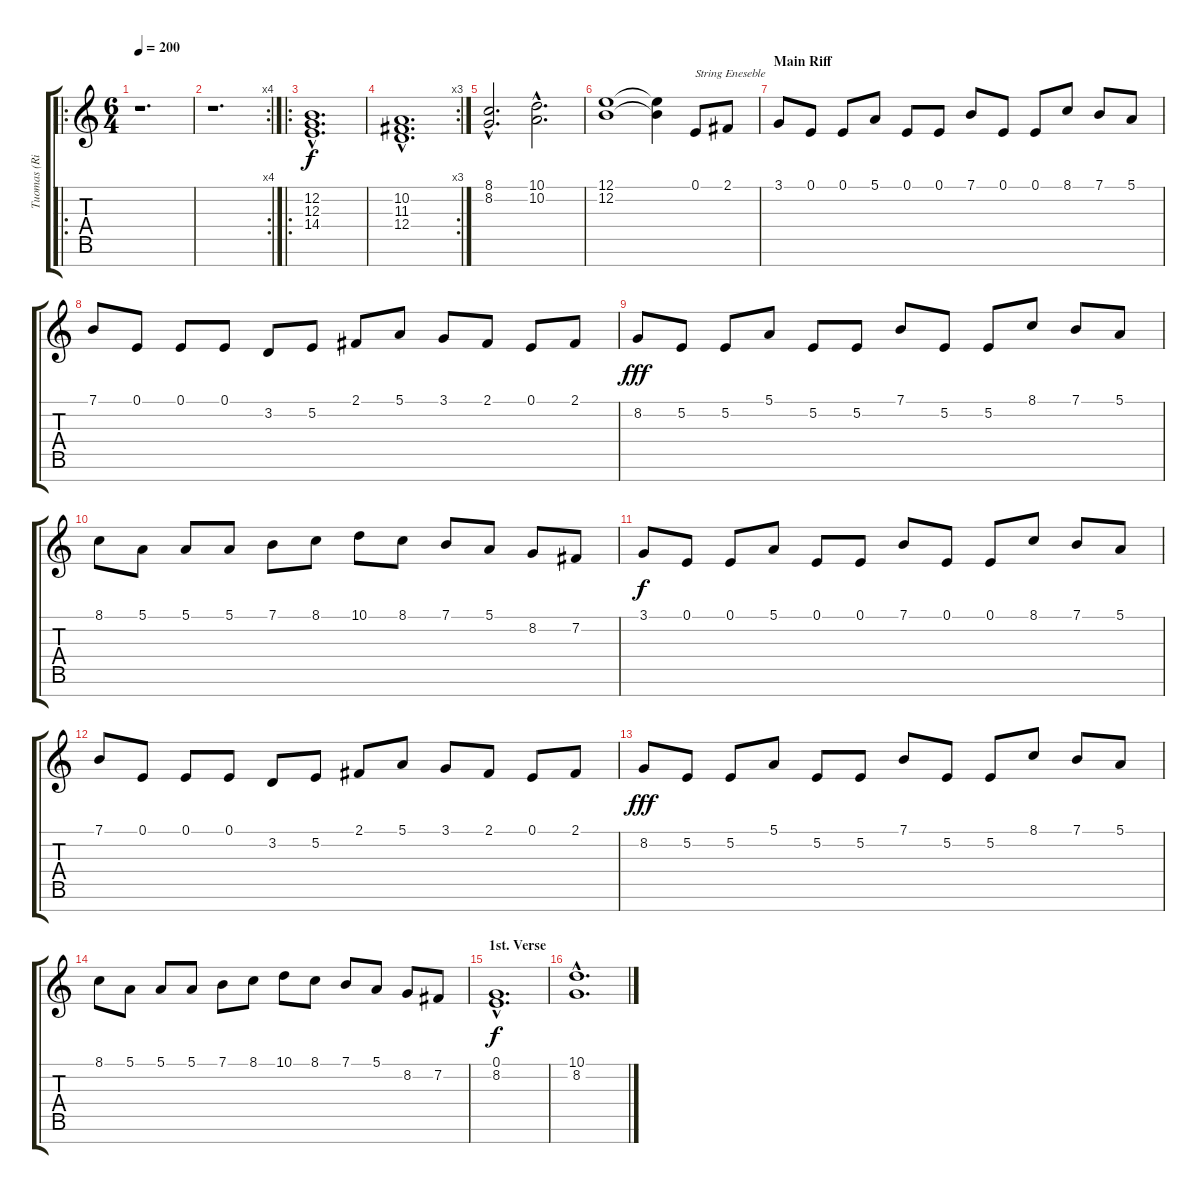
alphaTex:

\track ("Tuomas (Right Hand)" "Tuomas (Ri") {instrument pad2warm}
\staff {score tabs}
\tuning (E4 B3 G3 D3 A2 E2 B1) {hide}
\ro
\ts (6 4)
\tempo 200
\clef g2
\ks c
r.1{d dy f instrument pad2warm} |
\rc 4
r.1{d} |
\ro
(12.2{hac} 12.3{hac} 14.4{hac}).1{d} |
\rc 3
(10.2{hac} 11.3{hac} 12.4{hac}).1{d} |
(8.1{hac} 8.2{hac}).2{d} (10.1{hac} 10.2{hac}).2{d} |
(12.1 12.2).1 (12.1{t} 12.2{t}).4 0.1.8{txt "String Eneseble" volume 15 instrument stringensemble1} 2.1.8 |
\section ("" "Main Riff")
3.1.8 0.1.8 0.1.8 5.1.8 0.1.8 0.1.8 7.1.8 0.1.8 0.1.8 8.1.8 7.1.8 5.1.8 |
7.1.8 0.1.8 0.1.8 0.1.8 3.2.8 5.2.8 2.1.8 5.1.8 3.1.8 2.1.8 0.1.8 2.1.8 |
8.2.8{dy fff} 5.2.8 5.2.8 5.1.8 5.2.8 5.2.8 7.1.8 5.2.8 5.2.8 8.1.8 7.1.8 5.1.8 |
8.1.8 5.1.8 5.1.8 5.1.8 7.1.8 8.1.8 10.1.8 8.1.8 7.1.8 5.1.8 8.2.8 7.2.8 |
3.1.8{dy f} 0.1.8 0.1.8 5.1.8 0.1.8 0.1.8 7.1.8 0.1.8 0.1.8 8.1.8 7.1.8 5.1.8 |
7.1.8 0.1.8 0.1.8 0.1.8 3.2.8 5.2.8 2.1.8 5.1.8 3.1.8 2.1.8 0.1.8 2.1.8 |
8.2.8{dy fff} 5.2.8 5.2.8 5.1.8 5.2.8 5.2.8 7.1.8 5.2.8 5.2.8 8.1.8 7.1.8 5.1.8 |
8.1.8 5.1.8 5.1.8 5.1.8 7.1.8 8.1.8 10.1.8 8.1.8 7.1.8 5.1.8 8.2.8 7.2.8 |
\section ("" "1st. Verse")
(0.1{hac} 8.2{hac}).1{d dy f volume 9} |
(10.1{hac} 8.2{hac}).1{d}
